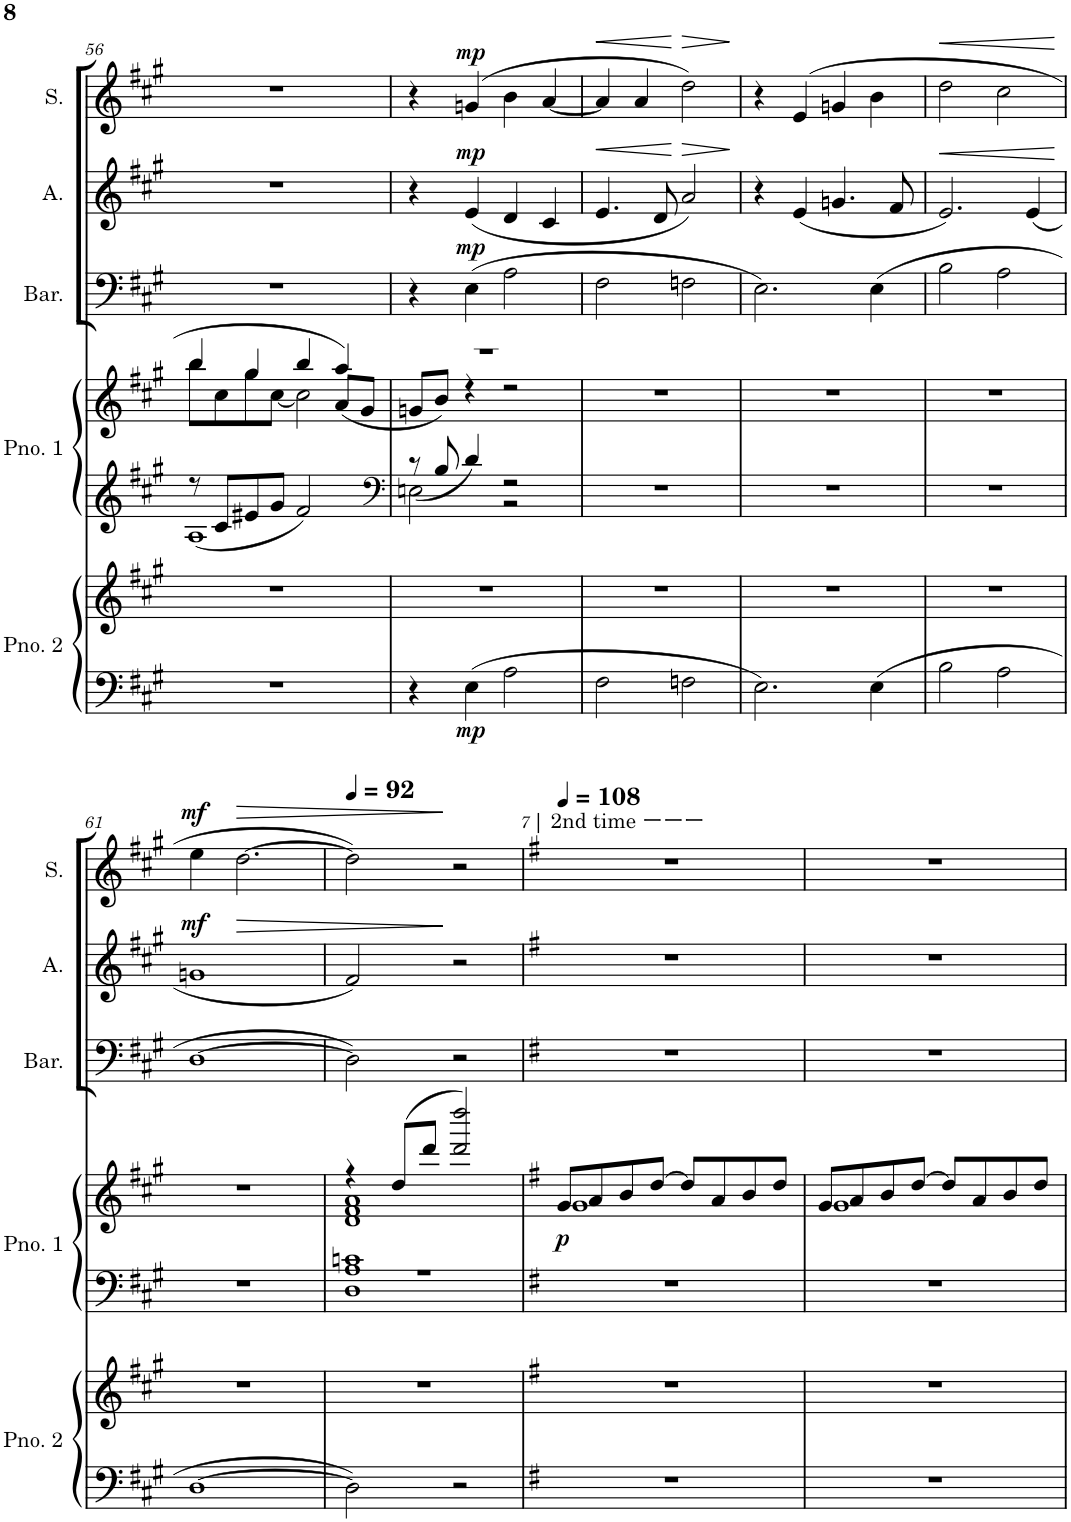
**kern	**kern	**dynam	**kern	**kern	**dynam	**kern	**dynam	**kern	**dynam	**kern	**dynam
*part5	*part5	*part5	*part4	*part4	*part4	*part3	*part3	*part2	*part2	*part1	*part1
*staff7	*staff6	*staff6/7	*staff5	*staff4	*staff4/5	*staff3	*staff3	*staff2	*staff2	*staff1	*staff1
*I"Piano 2	*	*	*I"Piano 1	*	*	*I"Baritone	*	*I"Alto	*	*I"Soprano	*
*I'Pno. 2	*	*	*I'Pno. 1	*	*	*I'Bar.	*	*I'A.	*	*I'S.	*
!!LO:PB:g=z
*clefF4	*clefG2	*	*clefG2	*clefG2	*	*clefF4	*	*clefG2	*	*clefG2	*
*k[f#c#g#]	*k[f#c#g#]	*	*k[f#c#g#]	*k[f#c#g#]	*	*k[f#c#g#]	*	*k[f#c#g#]	*	*k[f#c#g#]	*
*M4/4	*M4/4	*	*M4/4	*M4/4	*	*M4/4	*	*M4/4	*	*M4/4	*
=56	=56	=56	=56	=56	=56	=56	=56	=56	=56	=56	=56
*	*	*	*^	*^	*	*	*	*	*	*	*
*	*	*	*	*	*	*^	*	*	*	*	*	*	*
1r	1r	.	8r	1A	4bb/	8bb\L	2.ryy	.	1r	.	1r	.	1r	.
.	.	.	8c#/L	.	.	8cc#\	.	.	.	.	.	.	.	.
.	.	.	8e#X/	.	4gg#/	8gg#\	.	.	.	.	.	.	.	.
.	.	.	8g#/J	.	.	[8cc#\J	.	.	.	.	.	.	.	.
.	.	.	2f#/	.	4bb/	2cc#\]	.	.	.	.	.	.	.	.
.	.	.	.	.	4aa/	.	(8a/L	.	.	.	.	.	.	.
.	.	.	.	.	.	.	8g#/J	.	.	.	.	.	.	.
*	*	*	*	*	*v	*v	*v	*	*	*	*	*	*	*
=57	=57	=57	=57	=57	=57	=57	=57	=57	=57	=57	=57	=57
*	*	*	*clefF4	*	*	*	*	*	*	*	*	*
*	*	*	*	*	*^	*	*	*	*	*	*	*
4r	1r	.	8r	(2En\	1r	8gn/L	.	4r	.	4r	.	4r	.
.	.	.	8B/	.	.	8b/J)	.	.	.	.	.	.	.
!	!	!LO:DY:b=2	!	!	!	!	!	!	!LO:DY:a	!	!LO:DY:a	!	!LO:DY:a
4E\	.	mp	4d/	.	.	4r	.	(4E\	mp	(4e/	mp	(4gn/	mp
2A\	.	.	2r	2r	.	2r	.	2A\	.	4d/	.	4b\	.
.	.	.	.	.	.	.	.	.	.	4c#/	.	[4a/	.
*	*	*	*v	*v	*	*	*	*	*	*	*	*	*
*	*	*	*	*v	*v	*	*	*	*	*	*	*
=58	=58	=58	=58	=58	=58	=58	=58	=58	=58	=58	=58
!	!	!	!	!	!	!	!	!	!LO:HP:b	!	!LO:HP:b
2F#\	1r	.	1r	1r	.	2F#\	.	4.e/	<	4a/]	<
.	.	.	.	.	.	.	.	.	.	4a/	.
.	.	.	.	.	.	.	.	8d/	.	.	.
!	!	!	!	!	!	!	!	!	!LO:HP:n=1:b	!	!LO:HP:n=1:b
2Fn\	.	.	.	.	.	2Fn\	.	2a/)	[ >	2dd\)	[ >
.	.	.	.	.	.	.	.	.	]	.	]
=59	=59	=59	=59	=59	=59	=59	=59	=59	=59	=59	=59
2.E\	1r	.	1r	1r	.	2.E\)	.	4r	.	4r	.
.	.	.	.	.	.	.	.	(4e/	.	(4e/	.
.	.	.	.	.	.	.	.	4.gn/	.	4gn/	.
4E\	.	.	.	.	.	(4E\	.	.	.	4b\	.
.	.	.	.	.	.	.	.	8f#/	.	.	.
=60	=60	=60	=60	=60	=60	=60	=60	=60	=60	=60	=60
!	!	!	!	!	!	!	!	!	!LO:HP:b	!	!LO:HP:b
2B\	1r	.	1r	1r	.	2B\	.	2.e/)	<	2dd\	<
2A\	.	.	.	.	.	2A\	.	.	.	2cc#\	.
.	.	.	.	.	.	.	.	(4e/	.	.	.
.	.	.	.	.	.	.	.	.	[	.	[
!!LO:LB:g=z
=61	=61	=61	=61	=61	=61	=61	=61	=61	=61	=61	=61
!	!	!	!	!	!	!	!	!	!LO:DY:a	!	!LO:DY:a
[1D	1r	.	1r	1r	.	[1D	.	1gn	mf	4ee\	mf
!	!	!	!	!	!	!	!	!	!	!	!LO:HP:b
.	.	.	.	.	.	.	.	.	.	[2.dd\	>
=62	=62	=62	=62	=62	=62	=62	=62	=62	=62	=62	=62
*	*	*	*	*	*	*	*	*	*	*MM92	*
*	*	*	*^	*^	*	*	*	*	*	*	*
!	!	!	!	!	!	!	!	!	!	!	!LO:HP:b	!	!
2D\]	1r	.	1r	1D 1A 1cn	4r	1d 1f# 1a	.	2D\])	.	2f#/)	>	2dd\])	.
.	.	.	.	.	8dd/L	.	.	.	.	.	.	.	.
.	.	.	.	.	8ddd/J	.	.	.	.	.	.	.	.
2r	.	.	.	.	2ddd/ 2dddd/)	.	.	2r	.	2r	]	2r	]
*	*	*	*v	*v	*	*	*	*	*	*	*	*	*
=7	=7	=7	=7	=7	=7	=7	=7	=7	=7	=7	=7	=7
*k[f#]	*k[f#]	*	*k[f#]	*k[f#]	*	*	*k[f#]	*	*k[f#]	*	*k[f#]	*
*	*	*	*	*	*	*	*	*	*	*	*MM108	*
!	!	!	!	!	!	!	!	!	!	!	!LO:TX:a:t=| 2nd time ーーー	!
!	!	!	!	!	!	!LO:DY:b	!	!	!	!	!	!
1r	1r	.	1r	8g/L	1g	p	1r	.	1r	.	1r	.
.	.	.	.	8a/	.	.	.	.	.	.	.	.
.	.	.	.	8b/	.	.	.	.	.	.	.	.
.	.	.	.	[8dd/J	.	.	.	.	.	.	.	.
.	.	.	.	8dd/L]	.	.	.	.	.	.	.	.
.	.	.	.	8a/	.	.	.	.	.	.	.	.
.	.	.	.	8b/	.	.	.	.	.	.	.	.
.	.	.	.	8dd/J	.	.	.	.	.	.	.	.
=8	=8	=8	=8	=8	=8	=8	=8	=8	=8	=8	=8	=8
1r	1r	.	1r	8g/L	1g	.	1r	.	1r	.	1r	.
.	.	.	.	8a/	.	.	.	.	.	.	.	.
.	.	.	.	8b/	.	.	.	.	.	.	.	.
.	.	.	.	[8dd/J	.	.	.	.	.	.	.	.
.	.	.	.	8dd/L]	.	.	.	.	.	.	.	.
.	.	.	.	8a/	.	.	.	.	.	.	.	.
.	.	.	.	8b/	.	.	.	.	.	.	.	.
.	.	.	.	8dd/J	.	.	.	.	.	.	.	.
*	*	*	*	*v	*v	*	*	*	*	*	*	*
=	=	=	=	=	=	=	=	=	=	=	=
*-	*-	*-	*-	*-	*-	*-	*-	*-	*-	*-	*-
